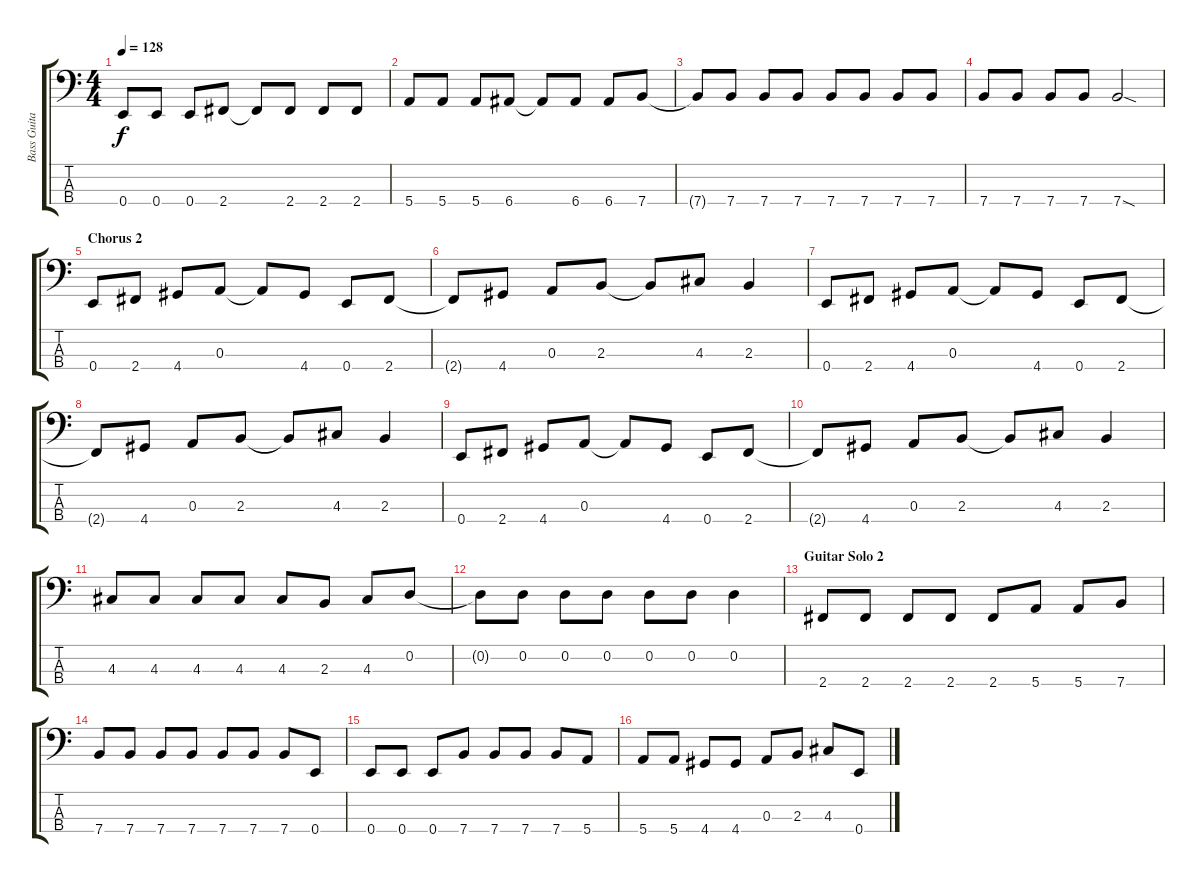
\track ("Bass Guitar" "Bass Guita") {instrument electricbasspick}
\staff {score tabs}
\tuning (G2 D2 A1 E1) {hide}
\ts (4 4)
\tempo 128
\clef f4
\ks c
0.4.8{dy f} 0.4.8 0.4.8 2.4.8 2.4{t}.8 2.4.8 2.4.8 2.4.8 |
5.4.8 5.4.8 5.4.8 6.4.8 6.4{t}.8 6.4.8 6.4.8 7.4.8 |
7.4{t}.8 7.4.8 7.4.8 7.4.8 7.4.8 7.4.8 7.4.8 7.4.8 |
7.4.8 7.4.8 7.4.8 7.4.8 7.4{sod}.2 |
\section ("" "Chorus 2")
0.4.8 2.4.8 4.4.8 0.3.8 0.3{t}.8 4.4.8 0.4.8 2.4.8 |
2.4{t}.8 4.4.8 0.3.8 2.3.8 2.3{t}.8 4.3.8 2.3.4 |
0.4.8 2.4.8 4.4.8 0.3.8 0.3{t}.8 4.4.8 0.4.8 2.4.8 |
2.4{t}.8 4.4.8 0.3.8 2.3.8 2.3{t}.8 4.3.8 2.3.4 |
0.4.8 2.4.8 4.4.8 0.3.8 0.3{t}.8 4.4.8 0.4.8 2.4.8 |
2.4{t}.8 4.4.8 0.3.8 2.3.8 2.3{t}.8 4.3.8 2.3.4 |
4.3.8 4.3.8 4.3.8 4.3.8 4.3.8 2.3.8 4.3.8 0.2.8 |
0.2{t}.8 0.2.8 0.2.8 0.2.8 0.2.8 0.2.8 0.2.4 |
\section ("" "Guitar Solo 2")
2.4.8 2.4.8 2.4.8 2.4.8 2.4.8 5.4.8 5.4.8 7.4.8 |
7.4.8 7.4.8 7.4.8 7.4.8 7.4.8 7.4.8 7.4.8 0.4.8 |
0.4.8 0.4.8 0.4.8 7.4.8 7.4.8 7.4.8 7.4.8 5.4.8 |
5.4.8 5.4.8 4.4.8 4.4.8 0.3.8 2.3.8 4.3.8 0.4.8
